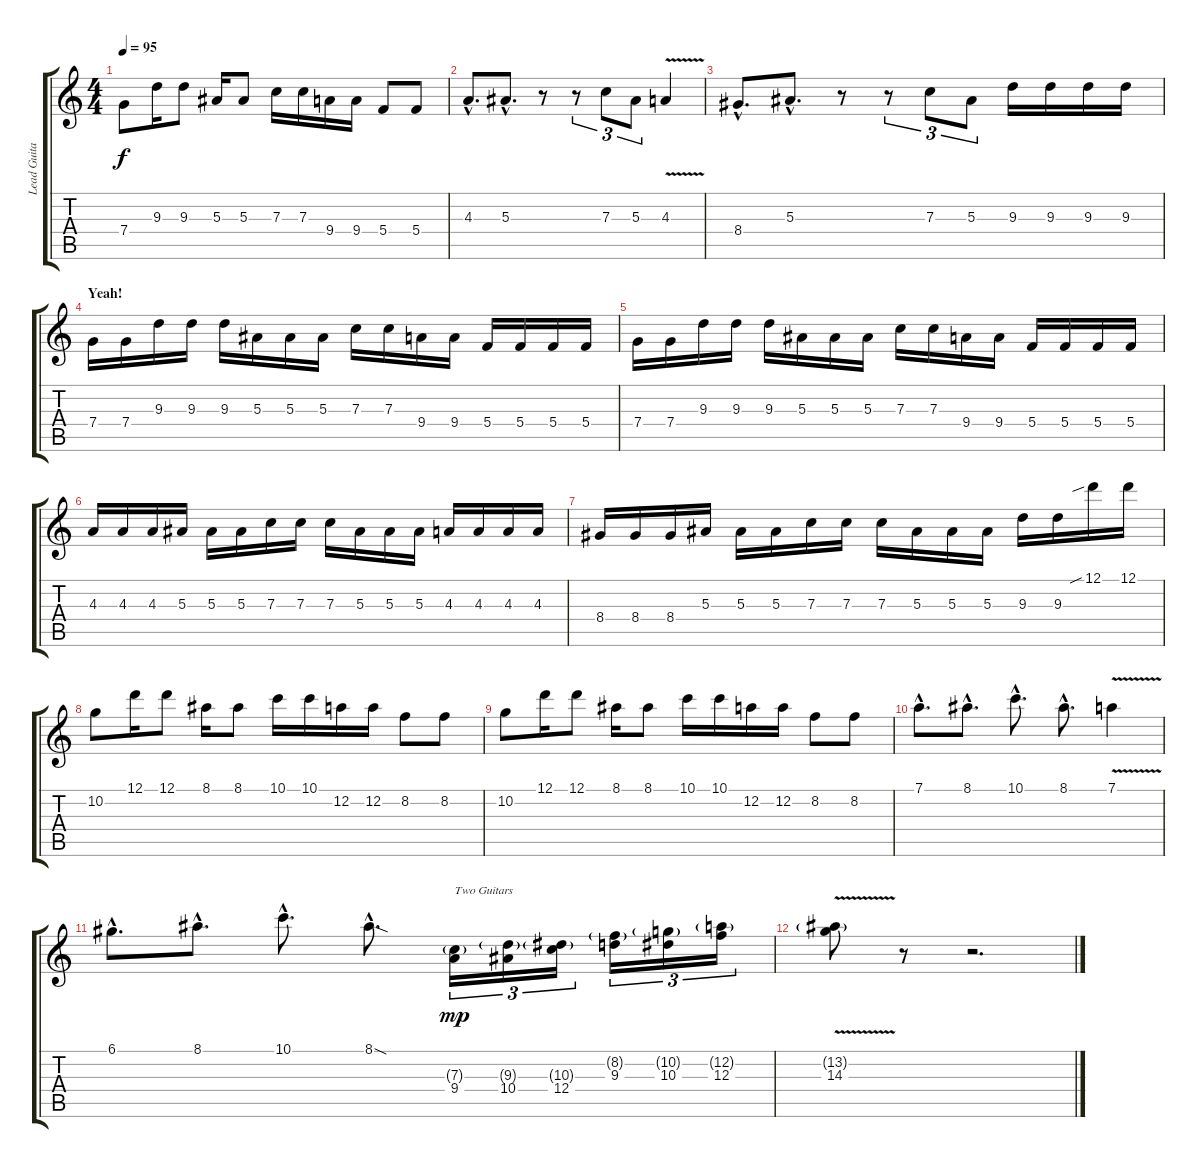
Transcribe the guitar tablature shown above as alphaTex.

\track ("Lead Guitar" "Lead Guita") {instrument distortionguitar}
\staff {score tabs}
\tuning (D4 A3 F3 C3 G2 D2) {hide}
\ts (4 4)
\tempo 95
\clef g2
\ks c
7.4.8{dy f} 9.3.16 9.3.8 5.3.16 5.3.8 7.3.16 7.3.16 9.4.16 9.4.16 5.4.8 5.4.8 |
4.3{hac}.8{d} 5.3{hac}.8{d} r.8 r.8{tu (3 2)} 7.3.8{tu (3 2)} 5.3.8{tu (3 2)} 4.3{v}.4 |
8.4{hac}.8{d} 5.3{hac}.8{d} r.8 r.8{tu (3 2)} 7.3.8{tu (3 2)} 5.3.8{tu (3 2)} 9.3.16 9.3.16 9.3.16 9.3.16 |
\section ("" "Yeah!")
7.4.16 7.4.16 9.3.16 9.3.16 9.3.16 5.3.16 5.3.16 5.3.16 7.3.16 7.3.16 9.4.16 9.4.16 5.4.16 5.4.16 5.4.16 5.4.16 |
7.4.16 7.4.16 9.3.16 9.3.16 9.3.16 5.3.16 5.3.16 5.3.16 7.3.16 7.3.16 9.4.16 9.4.16 5.4.16 5.4.16 5.4.16 5.4.16 |
4.3.16 4.3.16 4.3.16 5.3.16 5.3.16 5.3.16 7.3.16 7.3.16 7.3.16 5.3.16 5.3.16 5.3.16 4.3.16 4.3.16 4.3.16 4.3.16 |
8.4.16 8.4.16 8.4.16 5.3.16 5.3.16 5.3.16 7.3.16 7.3.16 7.3.16 5.3.16 5.3.16 5.3.16 9.3.16 9.3.16 12.1{sib}.16 12.1.16 |
10.2.8 12.1.16 12.1.8 8.1.16 8.1.8 10.1.16 10.1.16 12.2.16 12.2.16 8.2.8 8.2.8 |
10.2.8 12.1.16 12.1.8 8.1.16 8.1.8 10.1.16 10.1.16 12.2.16 12.2.16 8.2.8 8.2.8 |
7.1{hac}.8{d} 8.1{hac}.8{d} 10.1{hac}.8{d} 8.1{hac}.8{d} 7.1{v}.4 |
6.1{hac}.8{d} 8.1{hac}.8{d} 10.1{hac}.8{d} 8.1{sod hac}.8{d} (7.3{g} 9.4).16{tu (3 2) txt "Two Guitars" dy mp} (9.3{g} 10.4).16{tu (3 2)} (10.3{g} 12.4).16{tu (3 2)} (8.2{g} 9.3).16{tu (3 2)} (10.2{g} 10.3).16{tu (3 2)} (12.2{g} 12.3).16{tu (3 2)} |
(13.2{g} 14.3{v}).8 r.8 r.2{d}
